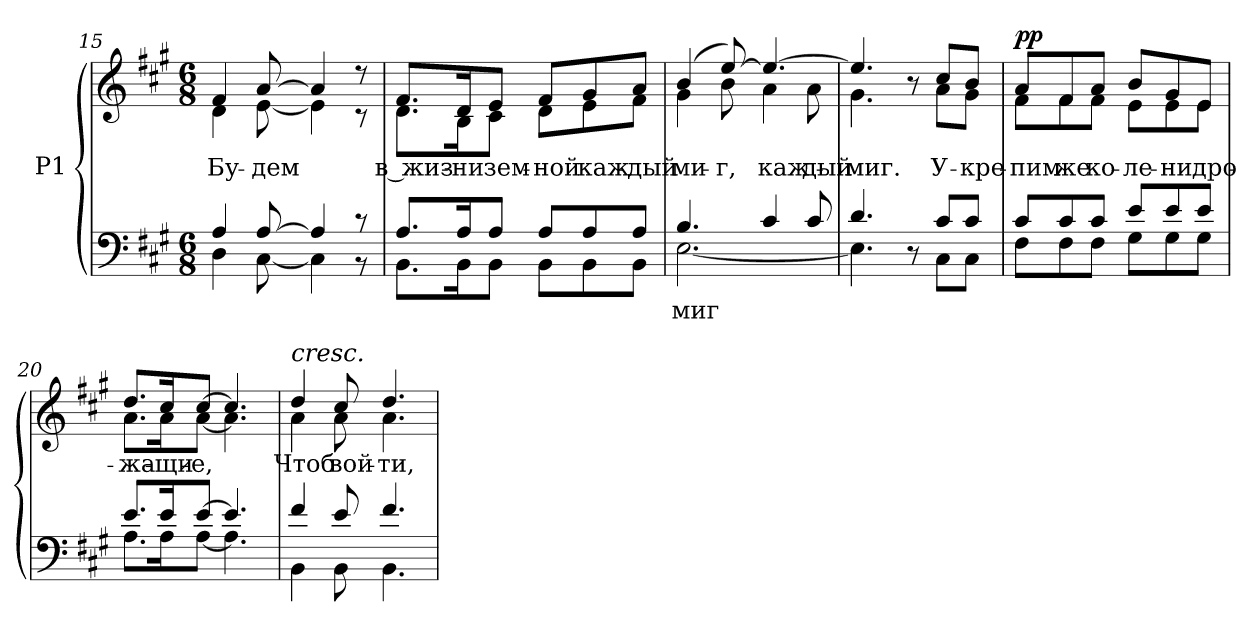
**kern	**text	**kern	**text	**dynam
*part1	*part1	*part1	*part1	*part1
*staff2	*staff2	*staff1	*staff1	*staff1/2
*I"P1	*	*	*	*
*clefF4	*	*clefG2	*	*
*k[f#c#g#]	*	*k[f#c#g#]	*	*
*A:	*	*A:	*	*
*M6/8	*	*M6/8	*	*
=15	=15	=15	=15	=15
*^	*	*^	*	*
!	!	!	!	!	!LO:LY:b:color=#000000	!
4Ai/	4Di\	.	4f#i/	4di\	Бу-	.
!	!	!	!	!	!LO:LY:b:color=#000000	!
[>8Ai/	[<8C#i\	.	[>8ai/	[<8ei\	-дем	.
4Ai/]	4C#i\]	.	4ai/]	4ei\]	.	.
8r	8r	.	8r	8r	.	.
!!LO:LB:g=z	!!
=16	=16	=16	=16	=16	=16	=16
!	!	!	!	!	!LO:LY:b:color=#000000	!
8.Ai/L	8.BBi\L	.	8.f#i/L	8.di\L	в жиз-	.
!	!	!	!	!	!LO:LY:b:color=#000000	!
16Ai/K	16BBi\K	.	16di/K	16Bi\K	-ни	.
!	!	!	!	!	!LO:LY:b:color=#000000	!
8Ai/J	8BBi\J	.	8ei/J	8c#i\J	зем-	.
!	!	!	!	!	!LO:LY:b:color=#000000	!
8Ai/L	8BBi\L	.	8f#i/L	8di\L	-ной	.
!	!	!	!	!	!LO:LY:b:color=#000000	!
8Ai/	8BBi\	.	8g#i/	8ei\	каж-	.
!	!	!	!	!	!LO:LY:b:color=#000000	!
8Ai/J	8BBi\J	.	8ai/J	8f#i\J	-дый	.
=17	=17	=17	=17	=17	=17	=17
!	!	!LO:LY:b:color=#000000	!	!	!	!
!	!	!	!	!	!LO:LY:a:color=#000000	!
!	!	!	!	!	!LO:LY:b:color=#000000	!
4.Bi/	[<2.Ei\	миг	(4bi/	4g#i\	-ми-	.
!	!	!	!	!	!LO:LY:a:color=#000000	!
!	!	!	!	!	!LO:LY:b:color=#000000	!
.	.	.	[>8eei/)	8bi\	г,	.
!	!	!	!	!	!LO:LY:b:color=#000000	!
4c#i/	.	.	4.eei/_>	4ai\	каж-	.
!	!	!	!	!	!LO:LY:b:color=#000000	!
8c#i/	.	.	.	8ai\	-дый	.
=18	=18	=18	=18	=18	=18	=18
!	!	!	!	!	!LO:LY:b:color=#000000	!
4.di/	4.Ei\]	.	4.eei/]	4.g#i\	миг.	.
8r	8ryy	.	8r	8ryy	.	.
!	!	!	!	!	!LO:LY:b:color=#000000	!
8c#i/L	8C#i\L	.	8cc#i/L	8ai\L	У-	.
!	!	!	!	!	!LO:LY:b:color=#000000	!
8c#i/J	8C#i\J	.	8bi/J	8g#i\J	-кре-	.
=19	=19	=19	=19	=19	=19	=19
!	!	!	!	!	!LO:LY:b:color=#000000	!
8c#i/L	8F#i\L	.	8ai/L	8f#i\L	-пим	p p
!	!	!	!	!	!LO:LY:b:color=#000000	!
8c#i/	8F#i\	.	8f#i/	8f#i\	же	.
!	!	!	!	!	!LO:LY:b:color=#000000	!
8c#i/J	8F#i\J	.	8ai/J	8f#i\J	ко-	.
!	!	!	!	!	!LO:LY:b:color=#000000	!
8ei/L	8G#i\L	.	8bi/L	8ei\L	-ле-	.
!	!	!	!	!	!LO:LY:b:color=#000000	!
8ei/	8G#i\	.	8g#i/	8ei\	-ни	.
!	!	!	!	!	!LO:LY:b:color=#000000	!
8ei/J	8G#i\J	.	8ei/J	8ei\J	дро-	.
!!LO:LB:g=z	!!
=20	=20	=20	=20	=20	=20	=20
!	!	!	!	!	!LO:LY:b:color=#000000	!
8.ei/L	8.Ai\L	.	8.ddi/L	8.ai\L	-жа-	.
!	!	!	!	!	!LO:LY:b:color=#000000	!
16ei/K	16Ai\K	.	16cc#i/K	16ai\K	-щи-	.
!	!	!	!	!	!LO:LY:b:color=#000000	!
[>8ei/J	[<8Ai\J	.	[>8cc#i/J	[<8ai\J	-е,	.
4.ei/]	4.Ai\]	.	4.cc#i/]	4.ai\]	.	.
=21	=21	=21	=21	=21	=21	=21
!	!	!	!LO:TX:a:i:t=cresc.	!	!	!
!	!	!	!	!	!LO:LY:b:color=#000000	!
4f#i/	4BBi\	.	4ddi/	4ai\	Чтоб	.
!	!	!	!	!	!LO:LY:b:color=#000000	!
8ei/	8BBi\	.	8cc#i/	8ai\	вой-	.
!	!	!	!	!	!LO:LY:b:color=#000000	!
4.f#i/	4.BBi\	.	4.ddi/	4.ai\	-ти,	.
*v	*v	*	*	*	*	*
*	*	*v	*v	*	*
=	=	=	=	=
*-	*-	*-	*-	*-
